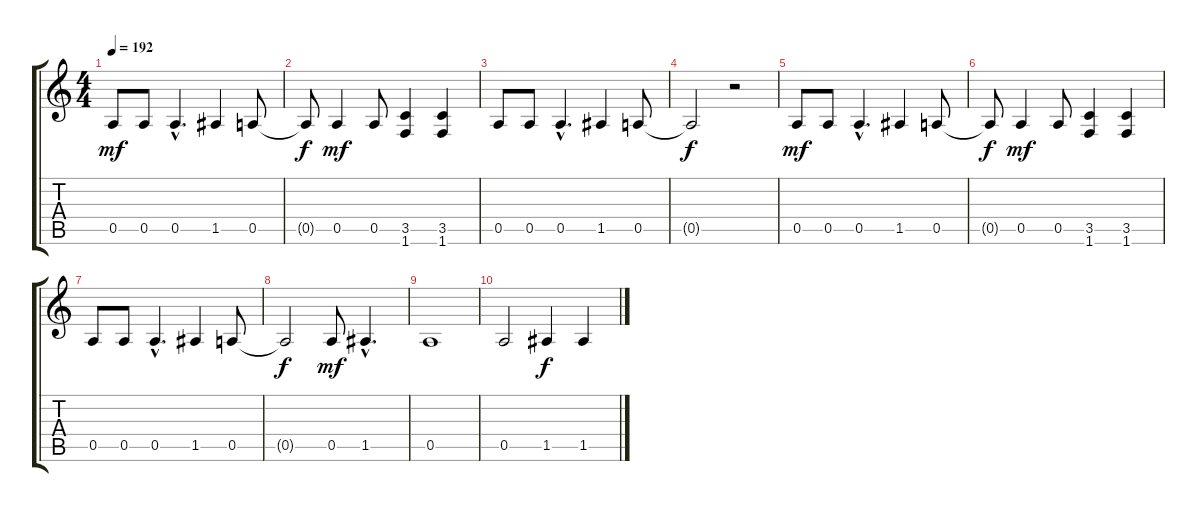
\track "" {instrument distortionguitar}
\staff {score tabs}
\tuning (E4 B3 G3 D3 A2 E2) {hide}
\ts (4 4)
\tempo 192
\clef g2
\ks c
0.5.8{dy mf} 0.5.8 0.5{hac}.4{d} 1.5.4 0.5.8 |
0.5{t}.8{dy f} 0.5.4{dy mf} 0.5.8 (3.5 1.6).4 (3.5 1.6).4 |
0.5.8 0.5.8 0.5{hac}.4{d} 1.5.4 0.5.8 |
0.5{t}.2{dy f} r.2 |
0.5.8{dy mf} 0.5.8 0.5{hac}.4{d} 1.5.4 0.5.8 |
0.5{t}.8{dy f} 0.5.4{dy mf} 0.5.8 (3.5 1.6).4 (3.5 1.6).4 |
0.5.8 0.5.8 0.5{hac}.4{d} 1.5.4 0.5.8 |
0.5{t}.2{dy f} 0.5.8{dy mf} 1.5{hac}.4{d} |
0.5.1 |
0.5.2 1.5.4{dy f} 1.5.4
